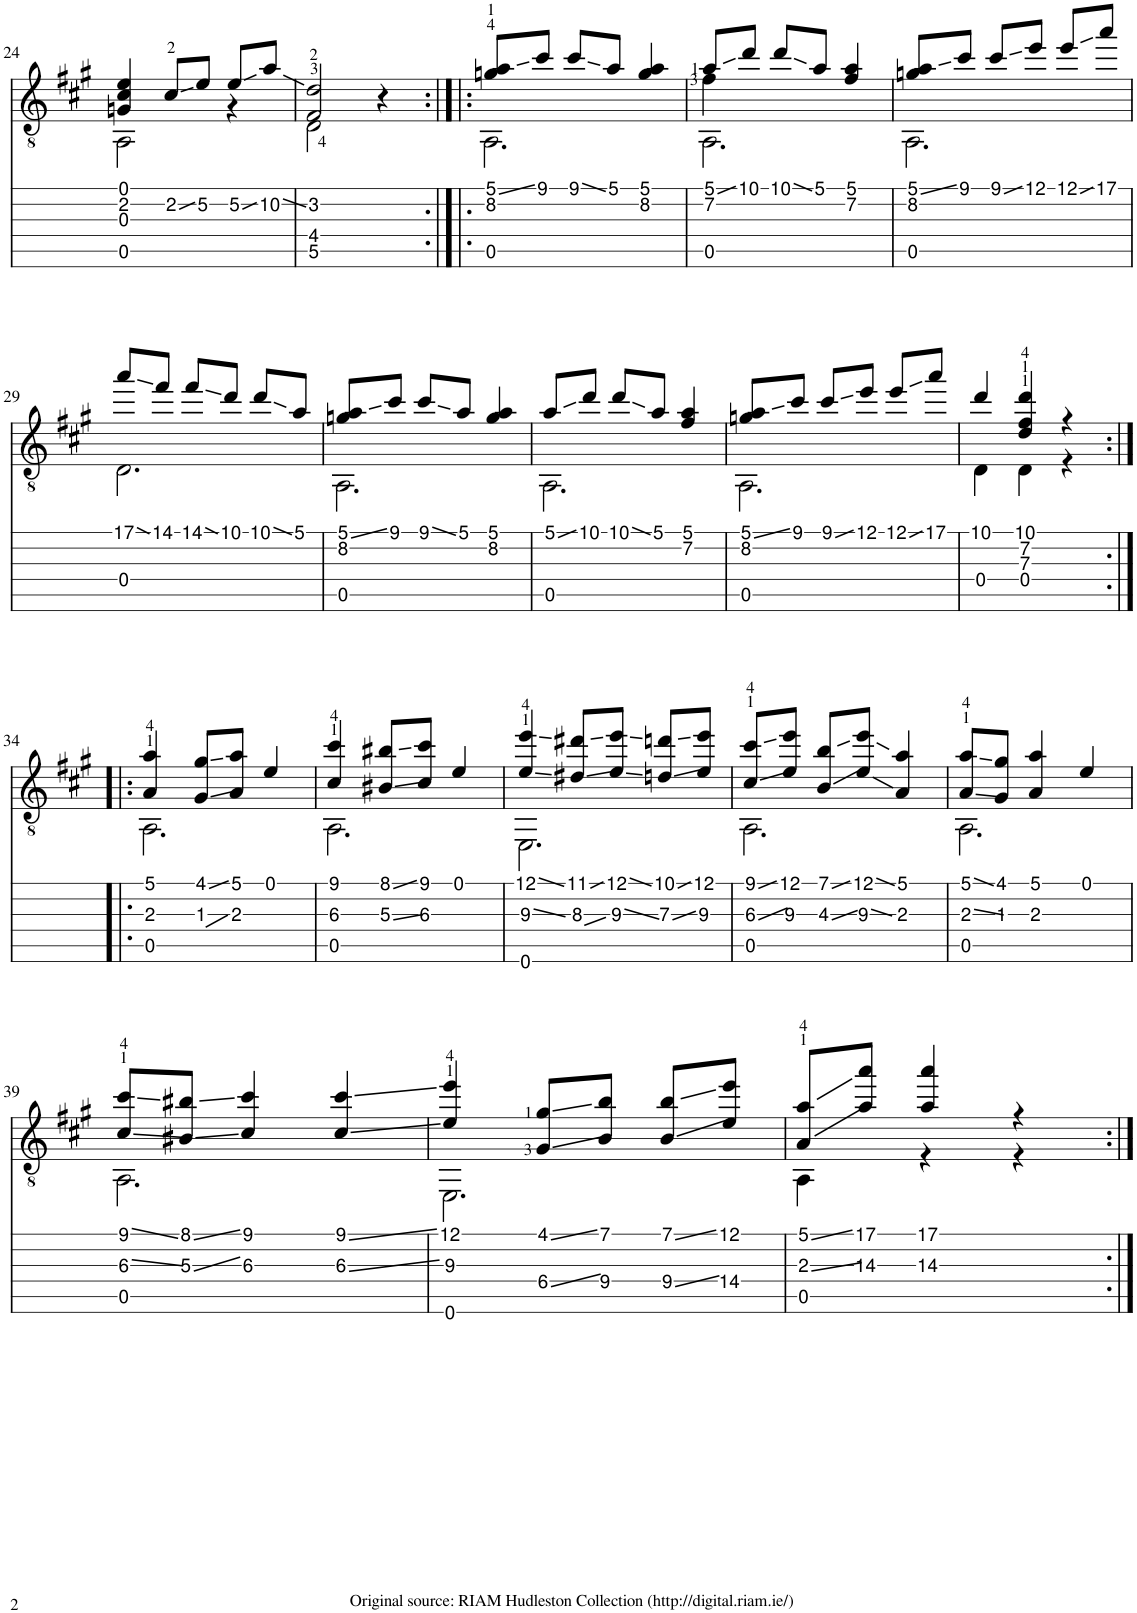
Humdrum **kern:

**kern	**kern
*part1	*part1
*staff2	*staff1
*I"Guitar	*
*I'Guit.	*
!!LO:PB:g=z
*	*clefGv2
*k[f#c#g#]	*k[f#c#g#]
*M3/4	*M3/4
=24	=24
*^	*^
4G 4c# 4e	2AA	4Gn/ 4c#/ 4e/	2AA\
8c#L	.	8c#/L	.
8eJ	.	8e/J	.
8eL	4r	8e/L	4r
8aJ	.	8a/J	.
=25	=25	=25	=25
2F# 2d	2D	2F#/ 2d/	2D\
4r	4ryy	4r	4ryy
=26:|!|:	=26:|!|:	=26:|!|:	=26:|!|:
8g\ 8a\L	2.AA	8gn/ 8a/L	2.AA\
8cc#J	.	8cc#/J	.
8cc#L	.	8cc#/L	.
8aJ	.	8a/J	.
4g 4a	.	4g/ 4a/	.
=27	=27	=27	=27
*	*^	*	*^
8aL	2.AA	4f#	8a/L	2.AA\	4f#\
8ddJ	.	.	8dd/J	.	.
8ddL	.	2ryy	8dd/L	.	2ryy
8aJ	.	.	8a/J	.	.
4f# 4a	.	.	4f#/ 4a/	.	.
*	*v	*v	*	*	*
*	*	*	*v	*v
=28	=28	=28	=28
8g\ 8a\L	2.AA	8gn/ 8a/L	2.AA\
8cc#J	.	8cc#/J	.
8cc#L	.	8cc#/L	.
8eeJ	.	8ee/J	.
8eeL	.	8ee/L	.
8aaJ	.	8aa/J	.
!!LO:LB:g=z	!!
=29	=29	=29	=29
8aaL	2.D	8aa/L	2.D\
8ff#J	.	8ff#/J	.
8ff#L	.	8ff#/L	.
8ddJ	.	8dd/J	.
8ddL	.	8dd/L	.
8aJ	.	8a/J	.
=30	=30	=30	=30
8gn\ 8a\L	2.AA	8gn/ 8a/L	2.AA\
8cc#J	.	8cc#/J	.
8cc#L	.	8cc#/L	.
8aJ	.	8a/J	.
4g 4a	.	4g/ 4a/	.
=31	=31	=31	=31
8aL	2.AA	8a/L	2.AA\
8ddJ	.	8dd/J	.
8ddL	.	8dd/L	.
8aJ	.	8a/J	.
4f# 4a	.	4f#/ 4a/	.
=32	=32	=32	=32
8g\ 8a\L	2.AA	8gn/ 8a/L	2.AA\
8cc#J	.	8cc#/J	.
8cc#L	.	8cc#/L	.
8eeJ	.	8ee/J	.
8eeL	.	8ee/L	.
8aaJ	.	8aa/J	.
=33	=33	=33	=33
4dd	4D	4dd/	4D\
4d 4f# 4dd	4D	4d/ 4f#/ 4dd/	4D\
4r	4r	4r	4r
!!LO:LB:g=z	!!
=34:|!|:	=34:|!|:	=34:|!|:	=34:|!|:
4A 4a	2.AA	4A/ 4a/	2.AA\
8G#\ 8g#\L	.	8G#/ 8g#/L	.
8A\ 8a\J	.	8A/ 8a/J	.
4e	.	4e/	.
=35	=35	=35	=35
4c# 4cc#	2.AA	4c#/ 4cc#/	2.AA\
8B#\ 8b#\L	.	8B#X/ 8b#X/L	.
8c#\ 8cc#\J	.	8c#/ 8cc#/J	.
4e	.	4e/	.
=36	=36	=36	=36
4e 4ee	2.EE	4e/ 4ee/	2.EE\
8d#\ 8dd#\L	.	8d#X/ 8dd#X/L	.
8e\ 8ee\J	.	8e/ 8ee/J	.
8d\ 8dd\L	.	8dn/ 8ddn/L	.
8e\ 8ee\J	.	8e/ 8ee/J	.
=37	=37	=37	=37
8c#\ 8cc#\L	2.AA	8c#/ 8cc#/L	2.AA\
8e\ 8ee\J	.	8e/ 8ee/J	.
8B\ 8b\L	.	8B/ 8b/L	.
8e\ 8ee\J	.	8e/ 8ee/J	.
4A 4a	.	4A/ 4a/	.
=38	=38	=38	=38
8A\ 8a\L	2.AA	8A/ 8a/L	2.AA\
8G#\ 8g#\J	.	8G#/ 8g#/J	.
4A 4a	.	4A/ 4a/	.
4e	.	4e/	.
!!LO:LB:g=z	!!
=39	=39	=39	=39
8c#\ 8cc#\L	2.AA	8c#/ 8cc#/L	2.AA\
8B#\ 8b#\J	.	8B#X/ 8b#X/J	.
4c# 4cc#	.	4c#/ 4cc#/	.
4c# 4cc#	.	4c#/ 4cc#/	.
=40	=40	=40	=40
4e 4ee	2.EE	4e/ 4ee/	2.EE\
8G#\ 8g#\L	.	8G#/ 8g#/L	.
8B\ 8b\J	.	8B/ 8b/J	.
8B\ 8b\L	.	8B/ 8b/L	.
8e\ 8ee\J	.	8e/ 8ee/J	.
=41	=41	=41	=41
8A\ 8a\L	4AA	8A/ 8a/L	4AA\
8a\ 8aa\J	.	8a/ 8aa/J	.
4a 4aa	4r	4a/ 4aa/	4r
4r	4r	4r	4r
*v	*v	*	*
*	*v	*v
=:|!	=:|!
*-	*-
